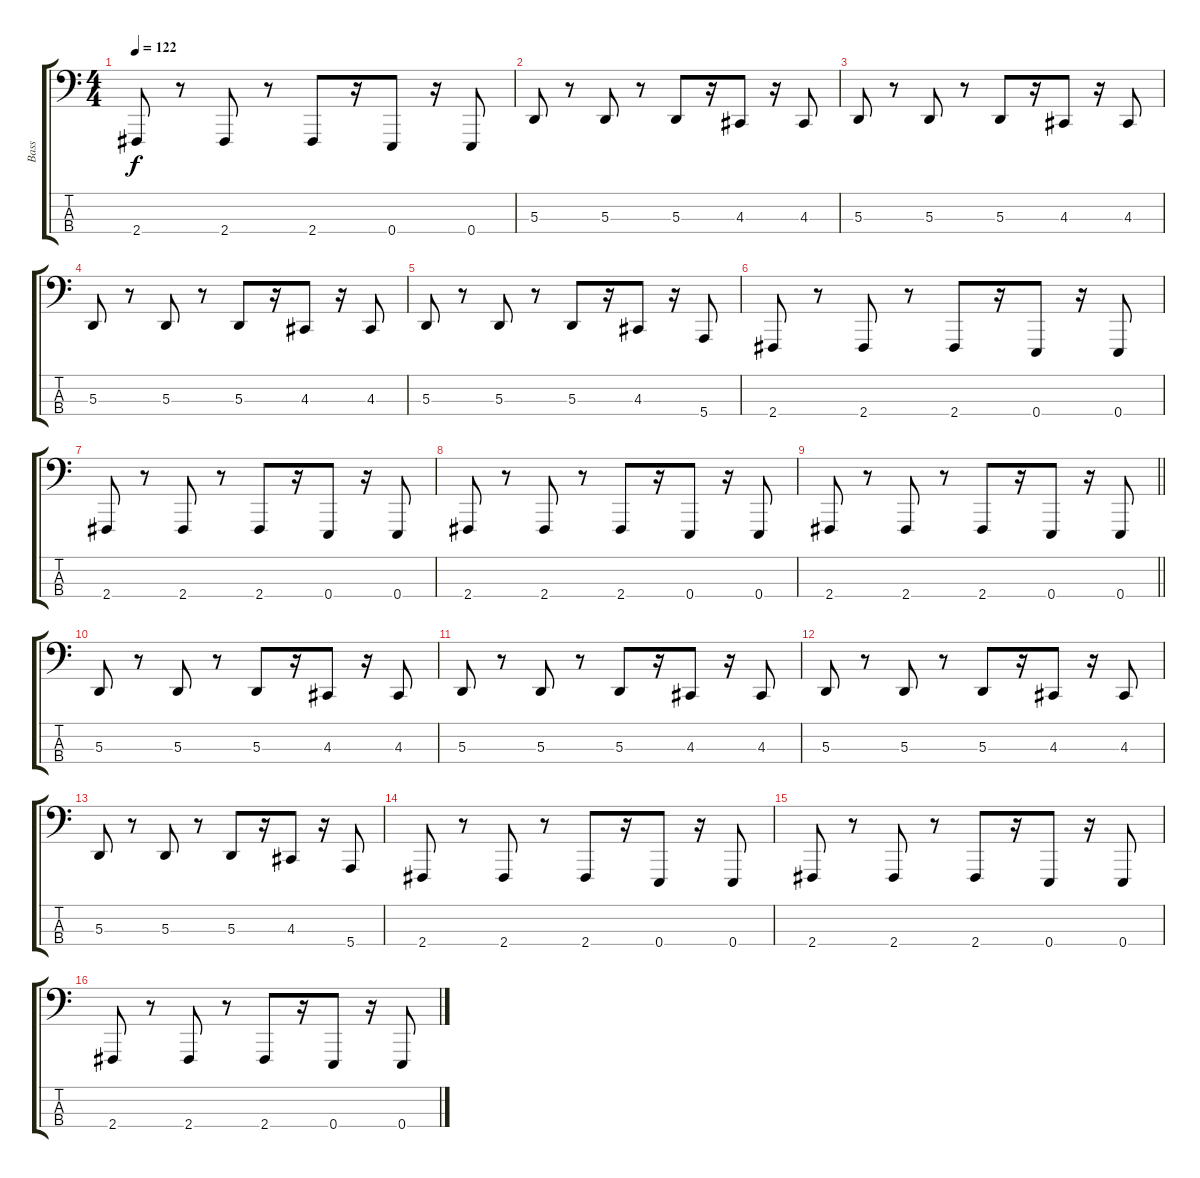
\track ("Bass" "Bass") {instrument lead1square}
\staff {score tabs}
\tuning (G2 D2 A1 E1) {hide}
\ts (4 4)
\tempo 122
\clef f4
\ks c
2.4.8{dy f} r.8 2.4.8 r.8 2.4.8 r.16 0.4.8 r.16 0.4.8 |
5.3.8 r.8 5.3.8 r.8 5.3.8 r.16 4.3.8 r.16 4.3.8 |
5.3.8 r.8 5.3.8 r.8 5.3.8 r.16 4.3.8 r.16 4.3.8 |
5.3.8 r.8 5.3.8 r.8 5.3.8 r.16 4.3.8 r.16 4.3.8 |
5.3.8 r.8 5.3.8 r.8 5.3.8 r.16 4.3.8 r.16 5.4.8 |
2.4.8 r.8 2.4.8 r.8 2.4.8 r.16 0.4.8 r.16 0.4.8 |
2.4.8 r.8 2.4.8 r.8 2.4.8 r.16 0.4.8 r.16 0.4.8 |
2.4.8 r.8 2.4.8 r.8 2.4.8 r.16 0.4.8 r.16 0.4.8 |
\barLineRight lightlight
2.4.8 r.8 2.4.8 r.8 2.4.8 r.16 0.4.8 r.16 0.4.8 |
\section ("" "")
5.3.8{volume 12} r.8 5.3.8 r.8 5.3.8 r.16 4.3.8 r.16 4.3.8 |
5.3.8 r.8 5.3.8 r.8 5.3.8 r.16 4.3.8 r.16 4.3.8 |
5.3.8 r.8 5.3.8 r.8 5.3.8 r.16 4.3.8 r.16 4.3.8 |
5.3.8 r.8 5.3.8 r.8 5.3.8 r.16 4.3.8 r.16 5.4.8 |
2.4.8 r.8 2.4.8 r.8 2.4.8 r.16 0.4.8 r.16 0.4.8 |
2.4.8 r.8 2.4.8 r.8 2.4.8 r.16 0.4.8 r.16 0.4.8 |
2.4.8 r.8 2.4.8 r.8 2.4.8 r.16 0.4.8 r.16 0.4.8
